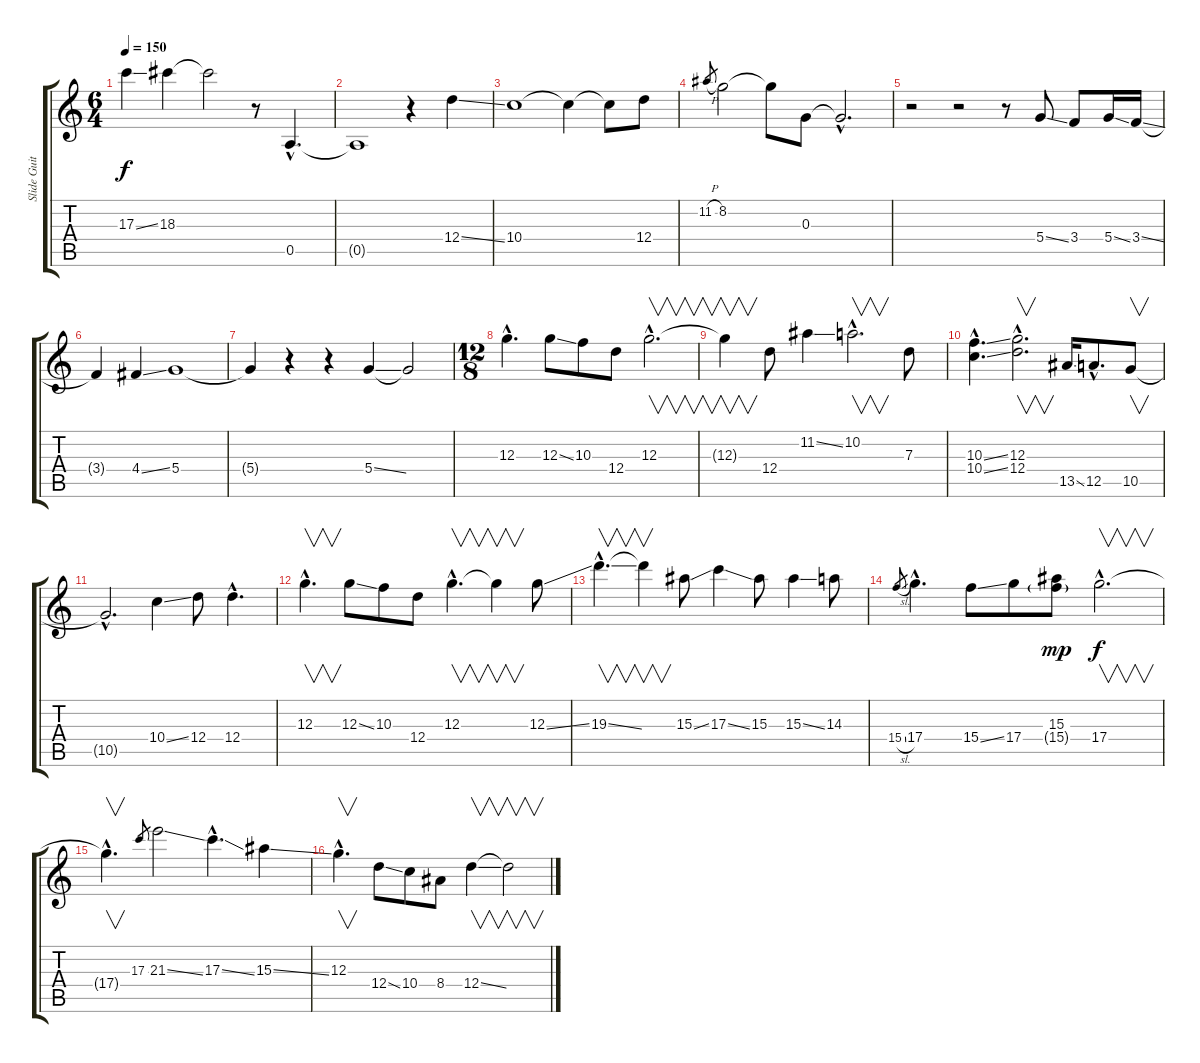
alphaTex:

\track ("Slide Guitare 1" "Slide Guit") {instrument electricguitarclean}
\staff {score tabs}
\tuning (E4 B3 G3 D3 A2 E2) {hide}
\ts (6 4)
\tempo 150
\clef g2
\ks c
17.3{ss}.4{dy f} 18.3.4 18.3{t}.2 r.8 0.5{hac}.4{d} |
0.5{t}.1 r.4 12.4{ss}.4 |
10.4.1 10.4{t}.4 10.4{t}.8 12.4.8 |
11.2{h}.8{gr} 8.2.2 8.2{t}.8 0.3.8 0.3{hac t}.2{d} |
r.2 r.2 r.8 5.4{ss}.8 3.4.8 5.4{ss}.16 3.4{ss}.16 |
3.4{t}.4 4.4{ss}.4 5.4.1 |
5.4{t}.4 r.4 r.4 5.4{ss}.4 5.4{t}.2 |
\ts (12 8)
12.3{hac}.4{d} 12.3{ss}.8 10.3.8 12.4.8 12.3{hac}.2{v d} |
12.3{t}.4{v} 12.4.8 11.2{ss}.4 10.2{hac}.2{v d} 7.3.8 |
(10.3{ss hac} 10.4{ss hac}).4{d} (12.3{hac} 12.4{hac}).2{v d} 13.5{ss}.16 12.5{hac}.8{d} 10.5.8{v} |
10.5{hac t}.2{d} 10.4{ss}.4 12.4.8 12.4{hac}.4{d} |
12.3{hac}.4{v d} 12.3{ss}.8 10.3.8 12.4.8 12.3{hac}.4{v d} 12.3{t}.4{v} 12.3{ss}.8 |
19.3{ss hac}.4{v d} 19.3{t}.4{v} 15.3{ss}.8 17.3{ss}.4 15.3.8 15.3{ss}.4 14.3.8 |
15.4{sl}.8{gr} 17.4{hac}.4{d} 15.4{ss}.8 17.4.8 (15.3 15.4{g}).8{dy mp} 17.4{hac}.2{v d dy f} |
17.4{hac t}.4{v d} 17.3.8{gr} 21.3{ss}.2 17.3{ss hac}.4{d} 15.3{ss}.4 |
12.3{hac}.4{v d} 12.4{ss}.8 10.4.8 8.4.8 12.4{ss}.4{v} 12.4{t}.2{v}
